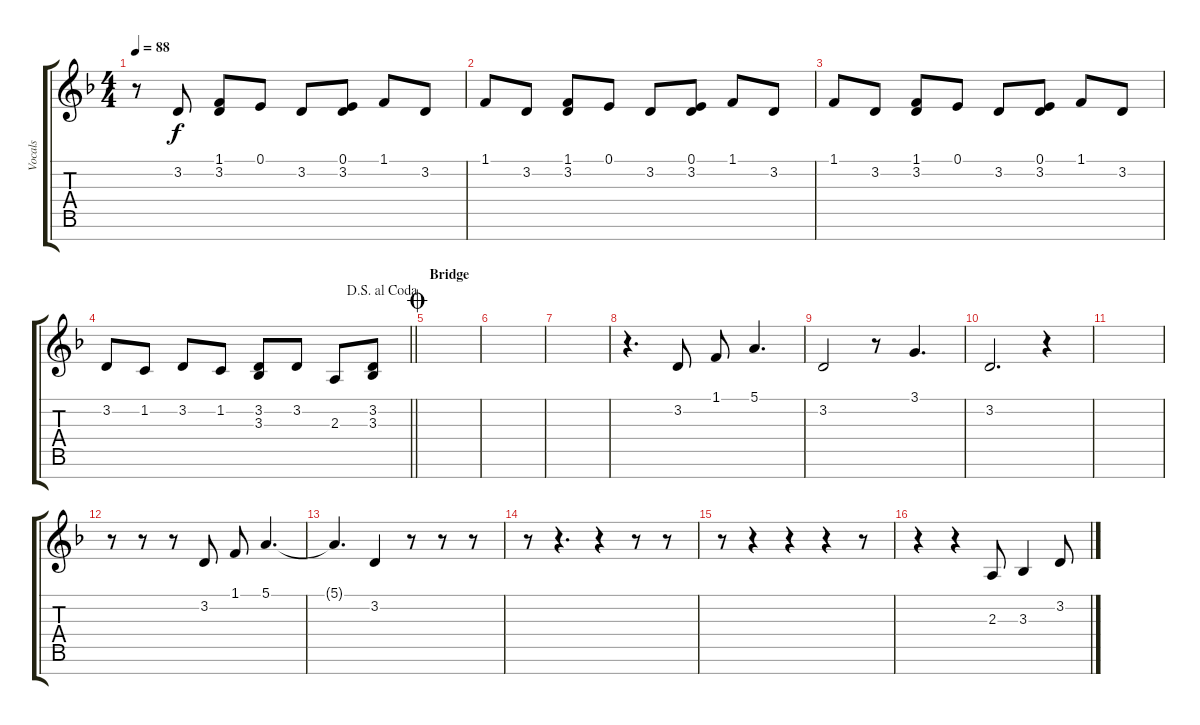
\track ("Vocals" "Vocals") {mute instrument piccolo}
\staff {score tabs}
\tuning (E4 B3 G3 D3 A2 E2 B1) {hide}
\ts (4 4)
\tempo 88
\clef g2
\ks f
r.8{dy f} 3.2.8 (1.1 3.2).8 0.1.8 3.2.8 (0.1 3.2).8 1.1.8 3.2.8 |
1.1.8 3.2.8 (1.1 3.2).8 0.1.8 3.2.8 (0.1 3.2).8 1.1.8 3.2.8 |
1.1.8 3.2.8 (1.1 3.2).8 0.1.8 3.2.8 (0.1 3.2).8 1.1.8 3.2.8 |
\jump dalsegnoalcoda
\barLineRight lightlight
3.2.8 1.2.8 3.2.8 1.2.8 (3.2 3.3).8 3.2.8 2.3.8 (3.2 3.3).8 |
\section ("" "Bridge")
\jump coda
|
|
|
r.4{d} 3.2.8 1.1.8 5.1.4{d} |
3.2.2 r.8 3.1.4{d} |
3.2.2{d} r.4 |
|
r.8 r.8 r.8 3.2.8 1.1.8 5.1.4{d} |
5.1{t}.4{d} 3.2.4 r.8 r.8 r.8 |
r.8 r.4{d} r.4 r.8 r.8 |
r.8 r.4 r.4 r.4 r.8 |
r.4 r.4 2.3.8 3.3.4 3.2.8
